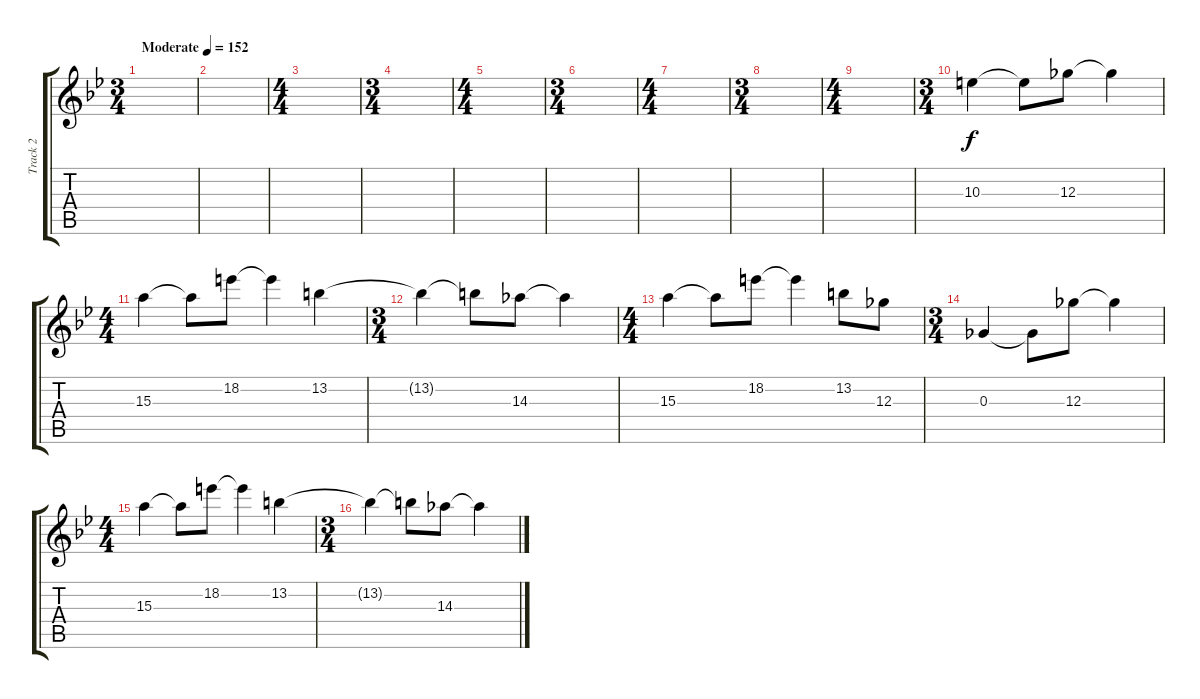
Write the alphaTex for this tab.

\track ("Track 2" "Track 2") {instrument acousticguitarsteel}
\staff {score tabs}
\tuning (Eb4 Bb3 Gb3 Db3 Ab2 Eb2) {hide}
\ts (3 4)
\tempo (152 "Moderate")
\clef g2
\ks gminor
|
|
\ts (4 4)
|
\ts (3 4)
|
\ts (4 4)
|
\ts (3 4)
|
\ts (4 4)
|
\ts (3 4)
|
\ts (4 4)
|
\ts (3 4)
10.3.4 10.3{t}.8 12.3.8 12.3{t}.4 |
\ts (4 4)
15.3.4 15.3{t}.8 18.2.8 18.2{t}.4 13.2.4 |
\ts (3 4)
13.2{t}.4 13.2{t}.8 14.3.8 14.3{t}.4 |
\ts (4 4)
15.3.4 15.3{t}.8 18.2.8 18.2{t}.4 13.2.8 12.3.8 |
\ts (3 4)
0.3.4 0.3{t}.8 12.3.8 12.3{t}.4 |
\ts (4 4)
15.3.4 15.3{t}.8 18.2.8 18.2{t}.4 13.2.4 |
\ts (3 4)
13.2{t}.4 13.2{t}.8 14.3.8 14.3{t}.4
